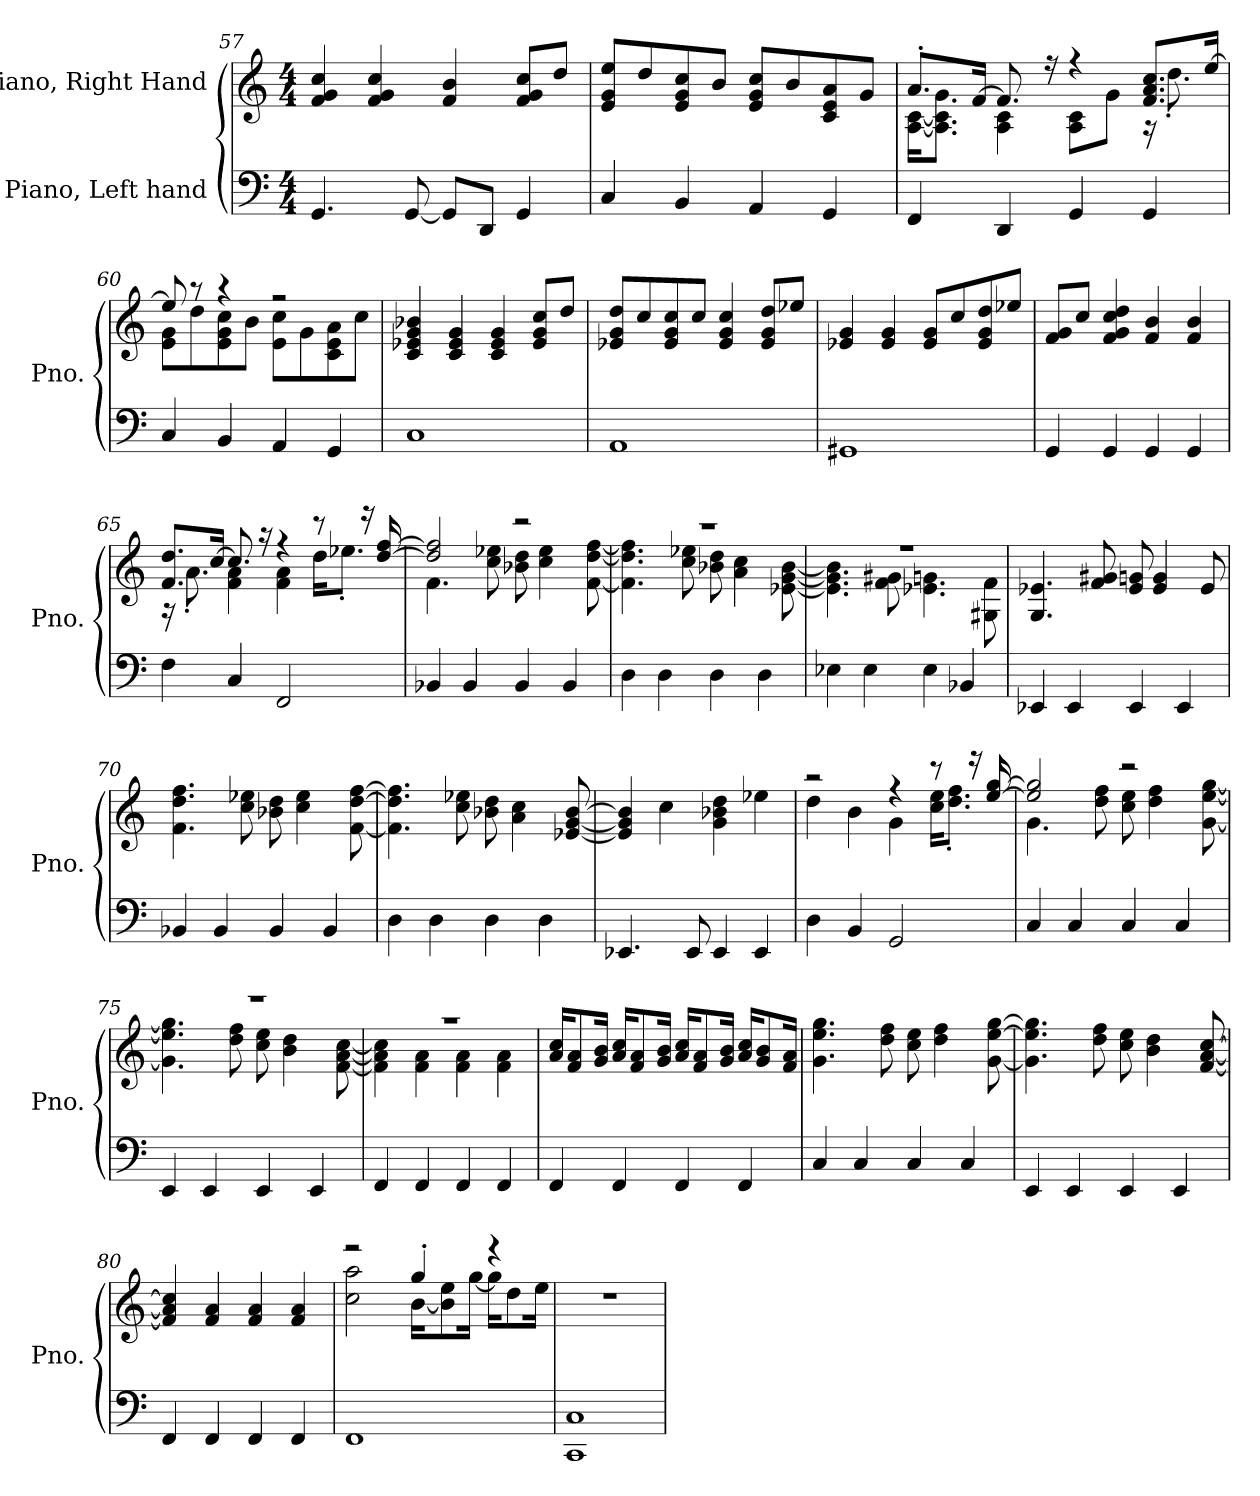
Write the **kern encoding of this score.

**kern	**kern
*part2	*part1
*staff2	*staff1
*I"Piano, Left hand	*I"Piano, Right Hand
*I'Pno.	*I'Pno.
*clefF4	*clefG2
*k[]	*k[]
*M4/4	*M4/4
=57	=57
4.GG/	4f/ 4g/ 4cc/
.	4f/ 4g/ 4cc/
[8GG/	.
8GG/L]	4f/ 4b/
8DD/J	.
4GG/	8f/ 8g/ 8cc/L
.	8dd/J
=58	=58
4C/	8e/ 8g/ 8ee/L
.	8dd/
4BB/	8e/ 8g/ 8cc/
.	8b/J
4AA/	8e/ 8g/ 8cc/L
.	8b/
4GG/	8c/ 8e/ 8a/
.	8g/J
!!LO:LB:g=z
=59	=59
*	*^
4FF/	8.a'/L	[16A\ [16c\KL
.	.	8.A\] 8.c\] 8.g\J
.	[16f/Jk	.
4DD/	8.f/]	4A\ 4c\
.	16r	.
4GG/	4r	8A\ 8c\L
.	.	8g\J
4GG/	8.f/ 8.a/ 8.cc/L	16r
.	.	8.dd'\
.	[16ee/Jk	.
=60	=60	=60
4C/	8ee/]	8e\ 8g\L
.	8r	8dd\
4BB/	4r	8e\ 8g\ 8cc\
.	.	8b\J
4AA/	2r	8e\ 8cc\L
.	.	8g\
4GG/	.	8c\ 8e\ 8a\
.	.	8cc\J
*	*v	*v
=61	=61
1C	4c/ 4e-X/ 4g/ 4b-X/
.	4c/ 4e-/ 4g/
.	4c/ 4e-/ 4g/
.	8e-/ 8g/ 8cc/L
.	8dd/J
=62	=62
1AA	8e-X/ 8g/ 8dd/L
.	8cc/
.	8e-/ 8g/ 8cc/
.	8cc/J
.	4e-/ 4g/ 4cc/
.	8e-/ 8g/ 8dd/L
.	8ee-X/J
!!LO:LB:g=z
=63	=63
1GG#X	4e-X/ 4g/
.	4e-/ 4g/
.	8e-/ 8g/L
.	8cc/
.	8e-/ 8g/ 8dd/
.	8ee-X/J
=64	=64
4GG/	8f/ 8g/L
.	8cc/J
4GG/	4f/ 4g/ 4cc/ 4dd/
4GG/	4f/ 4b/
4GG/	4f/ 4b/
=65	=65
*	*^
4F\	8.f/ 8.dd/L	16r
.	.	8.a'\
.	[16cc/Jk	.
4C/	8.cc/]	4f\ 4a\
.	16r	.
2FF/	4r	4f\ 4a\
.	8r	16dd\KL
.	.	8.ee-X'\J
.	16r	.
.	[16dd/ [16ff/	.
=66	=66	=66
4BB-X/	2dd/] 2ff/]	4.f\
4BB-/	.	.
.	.	8cc\ 8ee-X\
4BB-/	2r	8b-X\ 8dd\
.	.	4cc\ 4ee-\
4BB-/	.	.
.	.	[8f\ [8dd\ [8ff\
!!LO:LB:g=z	!!
=67	=67	=67
4D\	1r	4.f\] 4.dd\] 4.ff\]
4D\	.	.
.	.	8cc\ 8ee-X\
4D\	.	8b-X\ 8dd\
.	.	4a\ 4cc\
4D\	.	.
.	.	[8e-X\ [8g\ [8b-\
=68	=68	=68
4E-X\	1r	4.e-\] 4.g\] 4.b-\]
4E-\	.	.
.	.	8f\ 8g#X\
4E-\	.	4.e-X\ 4.gn\
4BB-X/	.	.
.	.	8G#X\ 8f\
*	*v	*v
=69	=69
4EE-X/	4.G/ 4.e-X/
4EE-/	.
.	8f/ 8g#X/
4EE-/	8e-/ 8gn/
.	4e-/ 4g/
4EE-/	.
.	8e-/
=70	=70
4BB-X/	4.f\ 4.dd\ 4.ff\
4BB-/	.
.	8cc\ 8ee-X\
4BB-/	8b-X\ 8dd\
.	4cc\ 4ee-\
4BB-/	.
.	[8f\ [8dd\ [8ff\
!!LO:LB:g=z
=71	=71
4D\	4.f\] 4.dd\] 4.ff\]
4D\	.
.	8cc\ 8ee-X\
4D\	8b-X\ 8dd\
.	4a\ 4cc\
4D\	.
.	[8e-X/ [8g/ [8b-/
=72	=72
4.EE-X/	4e-/] 4g/] 4b-/]
.	4cc\
8EE-/	.
4EE-/	4g\ 4b-X\ 4dd\
4EE-/	4ee-X\
=73	=73
*	*^
4D\	2r	4dd\
4BB/	.	4b\
2GG/	4r	4g\
.	8r	16cc\ 16ee\KL
.	.	8.dd\' 8.ff\'J
.	16r	.
.	[16ee/ [16gg/	.
=74	=74	=74
4C/	2ee/] 2gg/]	4.g\
4C/	.	.
.	.	8dd\ 8ff\
4C/	2r	8cc\ 8ee\
.	.	4dd\ 4ff\
4C/	.	.
.	.	[8g\ [8ee\ [8gg\
=75	=75	=75
4EE/	1r	4.g\] 4.ee\] 4.gg\]
4EE/	.	.
.	.	8dd\ 8ff\
4EE/	.	8cc\ 8ee\
.	.	4b\ 4dd\
4EE/	.	.
.	.	[8f\ [8a\ [8cc\
=76	=76	=76
4FF/	1r	4f\] 4a\] 4cc\]
4FF/	.	4f\ 4a\
4FF/	.	4f\ 4a\
4FF/	.	4f\ 4a\
*	*v	*v
!!LO:PB:g=z
=77	=77
4FF/	16a/ 16cc/KL
.	8f/ 8a/
.	16g/ 16b/Jk
4FF/	16a/ 16cc/KL
.	8f/ 8a/
.	16g/ 16b/Jk
4FF/	16a/ 16cc/KL
.	8f/ 8a/
.	16g/ 16b/Jk
4FF/	16a/ 16cc/KL
.	8g/ 8b/
.	16f/ 16a/Jk
=78	=78
4C/	4.g\ 4.ee\ 4.gg\
4C/	.
.	8dd\ 8ff\
4C/	8cc\ 8ee\
.	4dd\ 4ff\
4C/	.
.	[8g\ [8ee\ [8gg\
=79	=79
4EE/	4.g\] 4.ee\] 4.gg\]
4EE/	.
.	8dd\ 8ff\
4EE/	8cc\ 8ee\
.	4b\ 4dd\
4EE/	.
.	[8f/ [8a/ [8cc/
=80	=80
4FF/	4f/] 4a/] 4cc/]
4FF/	4f/ 4a/
4FF/	4f/ 4a/
4FF/	4f/ 4a/
=81	=81
*	*^
1FF	2r	2cc\ 2aa\
.	4gg'/	[16b\KL
.	.	8b\] 8ee\
.	.	[16gg\Jk
.	4r	16gg\KL]
.	.	8dd\
.	.	16ee\Jk
*	*v	*v
=82	=82
1CC 1C	1r
=	=
*-	*-
